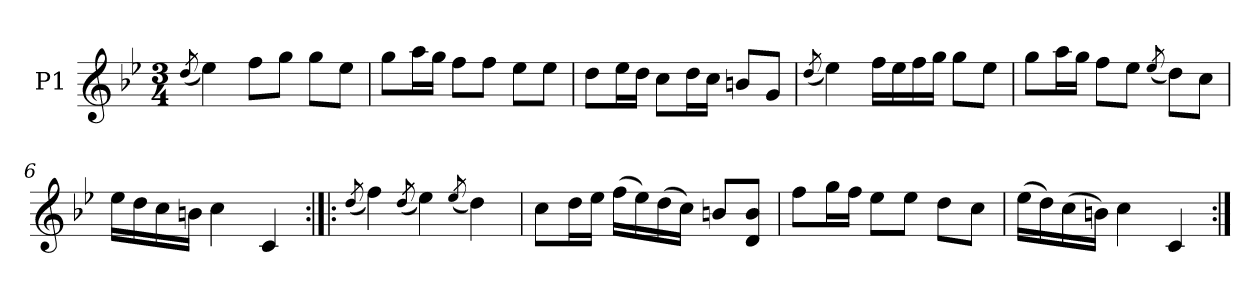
**kern
*part1
*staff1
*I"P1
!!LO:PB:g=z
*clefG2
*k[b-e-]
*B-:
*M3/4
=1
(8qddi/
4ee-i\)
8ffi\L
8ggi\J
8ggi\L
8ee-i\J
=2
8ggi\L
16aai\L
16ggi\JJ
8ffi\L
8ffi\J
8ee-i\L
8ee-i\J
=3
8ddi\L
16ee-i\L
16ddi\JJ
8cci\L
16ddi\L
16cci\JJ
8bni/L
8gi/J
=4
(8qddi/
4ee-i\)
16ffi\LL
16ee-i\
16ffi\
16ggi\JJ
8ggi\L
8ee-i\J
=5
8ggi\L
16aai\L
16ggi\JJ
8ffi\L
8ee-i\J
(8qee-i/
8ddi\L)
8cci\J
!!LO:LB:g=z
=6
16ee-i\LL
16ddi\
16cci\
16bni\JJ
4cci\
4ci/
=7:|!|:
(8qddi/
4ffi\)
(8qddi/
4ee-i\)
(8qee-i/
4ddi\)
=8
8cci\L
16ddi\L
16ee-i\JJ
(16ffi\LL
16ee-i\)
(16ddi\
16cci\JJ)
8bni/L
8di/ 8biJ
=9
8ffi\L
16ggi\L
16ffi\JJ
8ee-i\L
8ee-i\J
8ddi\L
8cci\J
=10
(16ee-i\LL
16ddi\)
(16cci\
16bni\JJ)
4cci\
4ci/
=:|!
*-
